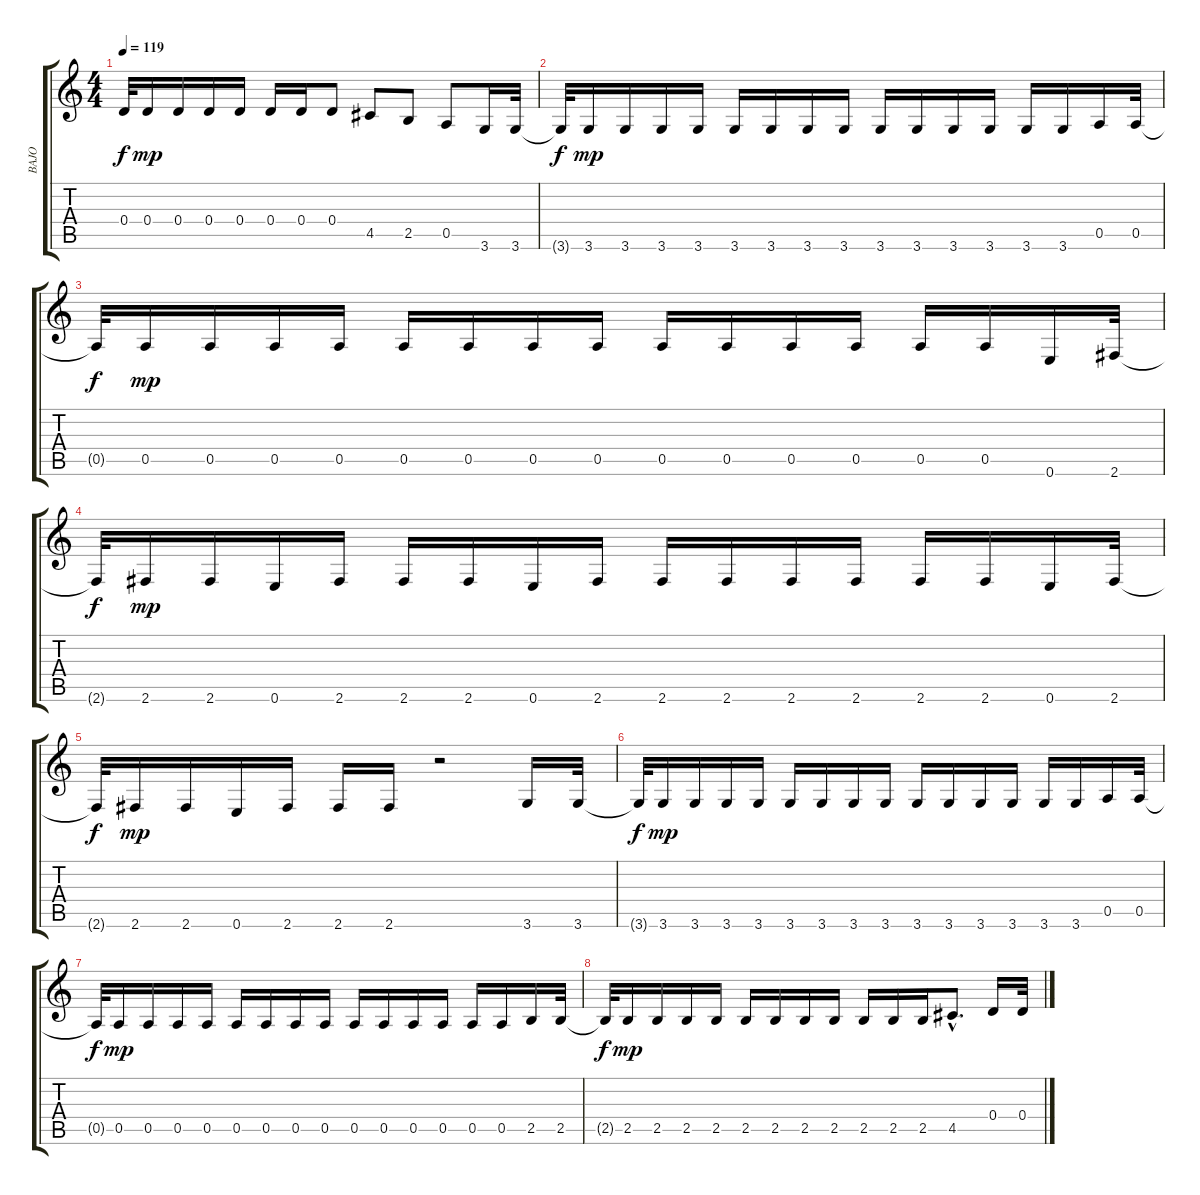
\track ("BAJO" "BAJO") {instrument electricbassfinger}
\staff {score tabs}
\tuning (E4 B3 G3 D3 A2 E2) {hide}
\ts (4 4)
\tempo 119
\clef g2
\ks c
0.4{t}.32{dy f} 0.4.16{dy mp} 0.4.16 0.4.16 0.4.16 0.4.16 0.4.16 0.4.8 4.5.8 2.5.8 0.5.8 3.6.16 3.6.32 |
3.6{t}.32{dy f} 3.6.16{dy mp} 3.6.16 3.6.16 3.6.16 3.6.16 3.6.16 3.6.16 3.6.16 3.6.16 3.6.16 3.6.16 3.6.16 3.6.16 3.6.16 0.5.16 0.5.32 |
0.5{t}.32{dy f} 0.5.16{dy mp} 0.5.16 0.5.16 0.5.16 0.5.16 0.5.16 0.5.16 0.5.16 0.5.16 0.5.16 0.5.16 0.5.16 0.5.16 0.5.16 0.6.16 2.6.32 |
2.6{t}.32{dy f} 2.6.16{dy mp} 2.6.16 0.6.16 2.6.16 2.6.16 2.6.16 0.6.16 2.6.16 2.6.16 2.6.16 2.6.16 2.6.16 2.6.16 2.6.16 0.6.16 2.6.32 |
2.6{t}.32{dy f} 2.6.16{dy mp} 2.6.16 0.6.16 2.6.16 2.6.16 2.6.16 r.2 3.6.16 3.6.32 |
3.6{t}.32{dy f} 3.6.16{dy mp} 3.6.16 3.6.16 3.6.16 3.6.16 3.6.16 3.6.16 3.6.16 3.6.16 3.6.16 3.6.16 3.6.16 3.6.16 3.6.16 0.5.16 0.5.32 |
0.5{t}.32{dy f} 0.5.16{dy mp} 0.5.16 0.5.16 0.5.16 0.5.16 0.5.16 0.5.16 0.5.16 0.5.16 0.5.16 0.5.16 0.5.16 0.5.16 0.5.16 2.5.16 2.5.32 |
2.5{t}.32{dy f} 2.5.16{dy mp} 2.5.16 2.5.16 2.5.16 2.5.16 2.5.16 2.5.16 2.5.16 2.5.16 2.5.16 2.5.16 4.5{hac}.8{d} 0.4.16 0.4.32
